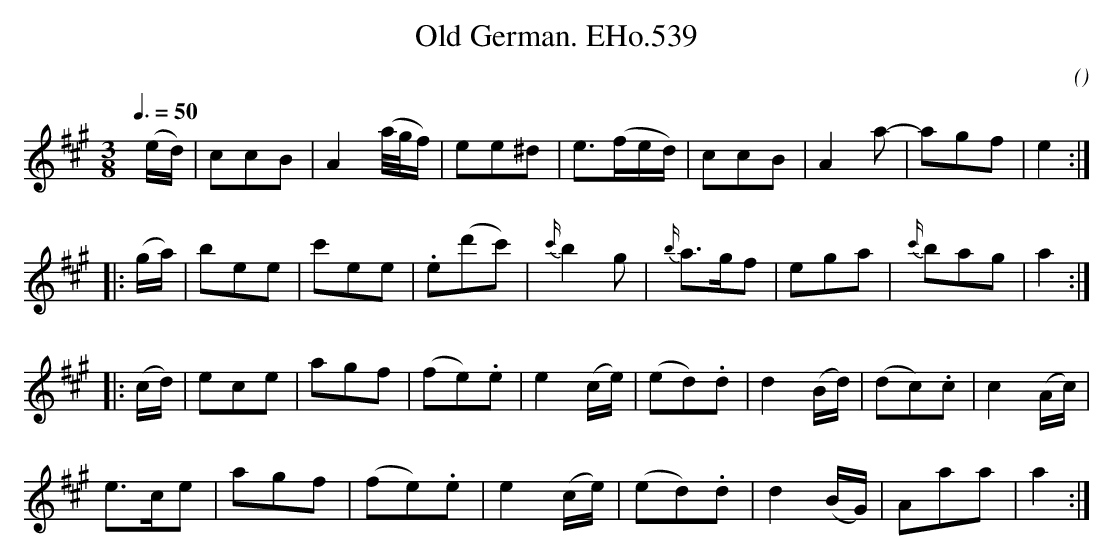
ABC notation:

X:1
T:Old German. EHo.539
M:3/8
L:1/8
Q:3/8=50
C:
O:
K:A
y(e/d/) | ccB | A2(a//g//f/) | ee^d | e3/(f/e/d/) |\
ccB | A2a- | agf | e2 :|
|: (g/a/) | bee | c'ee | .e(d'c') | {c'/}b2g |\
{b/}a>gf | ega | {c'/}bag | a2 :|
|:(c/d/) | ece | agf | (fe).e | e2(c/e/) |\
(ed).d | d2(B/d/) | (dc).c | c2(A/c/) |
e>ce | agf | (fe).e | e2(c/e/) |\
(ed).d | d2(B/G/) | Aaa | a2 :|
